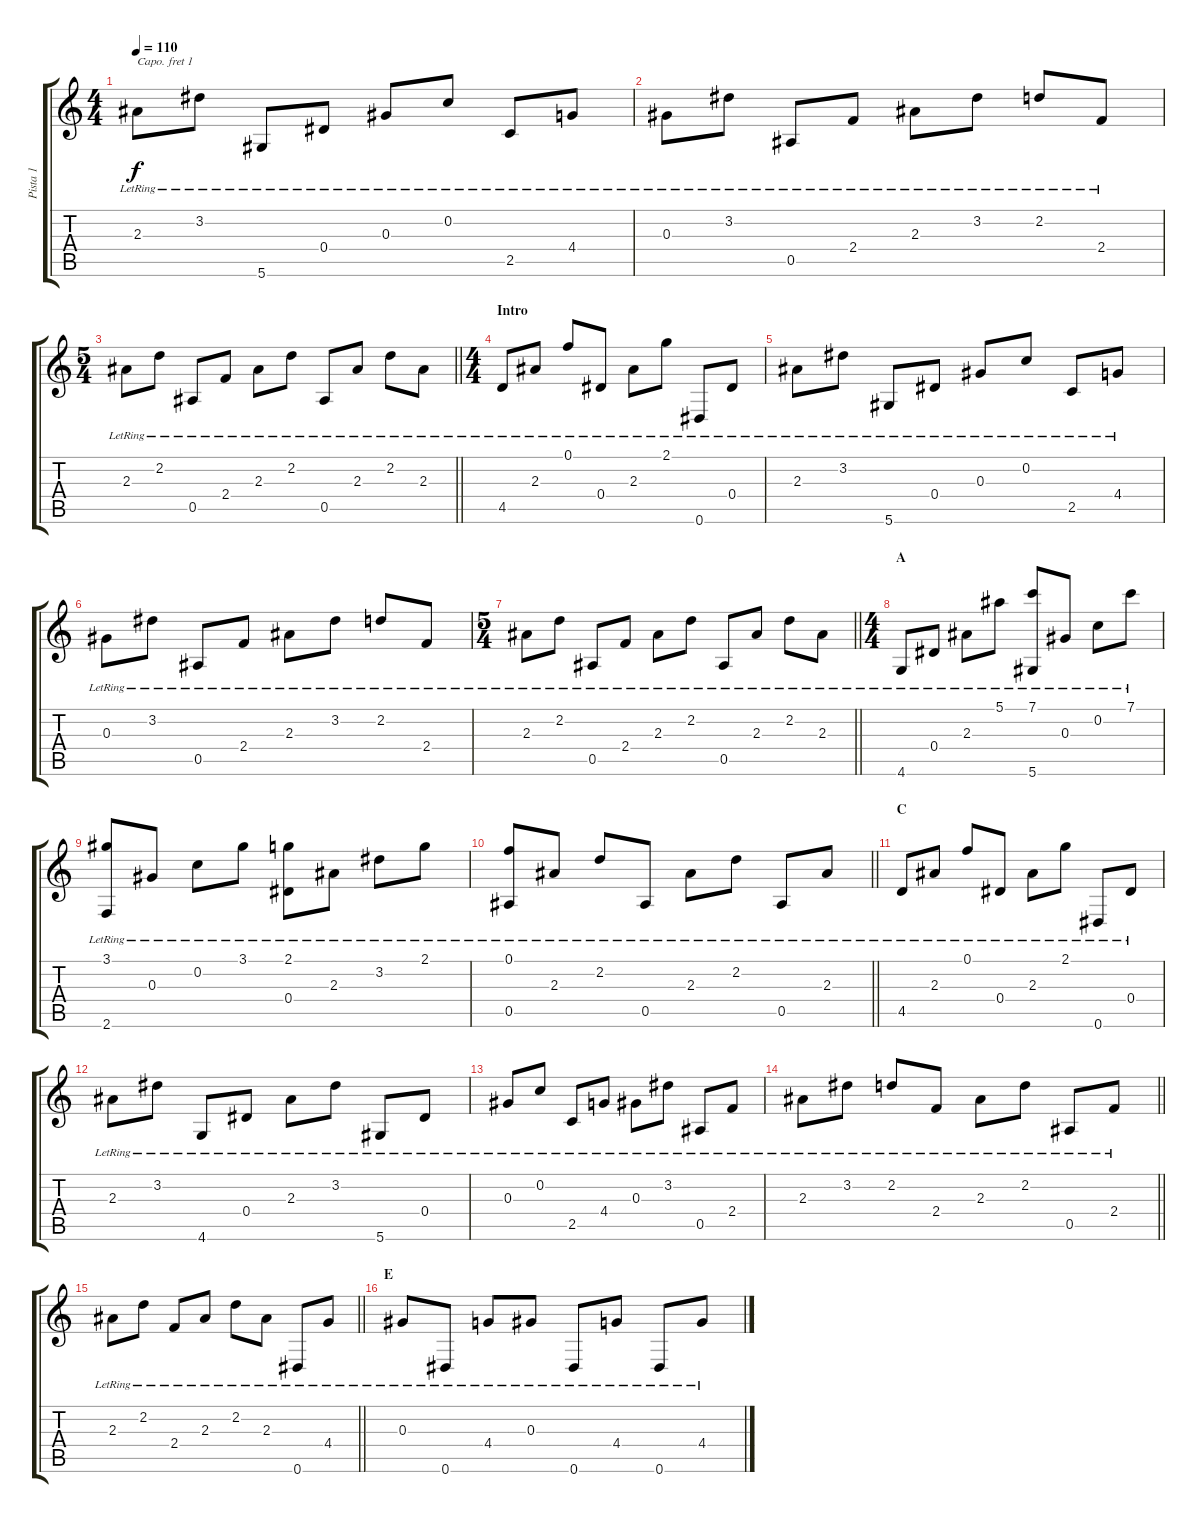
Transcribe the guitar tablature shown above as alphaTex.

\track ("Pista 1" "Pista 1") {instrument acousticguitarsteel}
\staff {score tabs}
\capo 1
\tuning (E4 B3 G3 D3 A2 D2) {hide}
\ts (4 4)
\tempo 110
\clef g2
\ks c
2.3{lr}.8{dy f} 3.2{lr}.8 5.6{lr}.8 0.4{lr}.8 0.3{lr}.8 0.2{lr}.8 2.5{lr}.8 4.4{lr}.8 |
0.3{lr}.8 3.2{lr}.8 0.5{lr}.8 2.4{lr}.8 2.3{lr}.8 3.2{lr}.8 2.2{lr}.8 2.4{lr}.8 |
\ts (5 4)
\barLineRight lightlight
2.3{lr}.8 2.2{lr}.8 0.5{lr}.8 2.4{lr}.8 2.3{lr}.8 2.2{lr}.8 0.5{lr}.8 2.3{lr}.8 2.2{lr}.8 2.3{lr}.8 |
\ts (4 4)
\section ("" "Intro")
4.5{lr}.8 2.3{lr}.8 0.1{lr}.8 0.4{lr}.8 2.3{lr}.8 2.1{lr}.8 0.6{lr}.8 0.4{lr}.8 |
2.3{lr}.8 3.2{lr}.8 5.6{lr}.8 0.4{lr}.8 0.3{lr}.8 0.2{lr}.8 2.5{lr}.8 4.4{lr}.8 |
0.3{lr}.8 3.2{lr}.8 0.5{lr}.8 2.4{lr}.8 2.3{lr}.8 3.2{lr}.8 2.2{lr}.8 2.4{lr}.8 |
\ts (5 4)
\barLineRight lightlight
2.3{lr}.8 2.2{lr}.8 0.5{lr}.8 2.4{lr}.8 2.3{lr}.8 2.2{lr}.8 0.5{lr}.8 2.3{lr}.8 2.2{lr}.8 2.3{lr}.8 |
\ts (4 4)
\section ("" "A")
4.6{lr}.8 0.4{lr}.8 2.3{lr}.8 5.1{lr}.8 (7.1{lr} 5.6{lr}).8 0.3{lr}.8 0.2{lr}.8 7.1{lr}.8 |
(3.1{lr} 2.6{lr}).8 0.3{lr}.8 0.2{lr}.8 3.1{lr}.8 (2.1{lr} 0.4{lr}).8 2.3{lr}.8 3.2{lr}.8 2.1{lr}.8 |
\barLineRight lightlight
(0.1{lr} 0.5{lr}).8 2.3{lr}.8 2.2{lr}.8 0.5{lr}.8 2.3{lr}.8 2.2{lr}.8 0.5{lr}.8 2.3{lr}.8 |
\section ("" "C")
4.5{lr}.8 2.3{lr}.8 0.1{lr}.8 0.4{lr}.8 2.3{lr}.8 2.1{lr}.8 0.6{lr}.8 0.4{lr}.8 |
2.3{lr}.8 3.2{lr}.8 4.6{lr}.8 0.4{lr}.8 2.3{lr}.8 3.2{lr}.8 5.6{lr}.8 0.4{lr}.8 |
0.3{lr}.8 0.2{lr}.8 2.5{lr}.8 4.4{lr}.8 0.3{lr}.8 3.2{lr}.8 0.5{lr}.8 2.4{lr}.8 |
\barLineRight lightlight
2.3{lr}.8 3.2{lr}.8 2.2{lr}.8 2.4{lr}.8 2.3{lr}.8 2.2{lr}.8 0.5{lr}.8 2.4{lr}.8 |
\section ("" "")
\barLineRight lightlight
2.3{lr}.8 2.2{lr}.8 2.4{lr}.8 2.3{lr}.8 2.2{lr}.8 2.3{lr}.8 0.6{lr}.8 4.4{lr}.8 |
\section ("" "E")
0.3{lr}.8 0.6{lr}.8 4.4{lr}.8 0.3{lr}.8 0.6{lr}.8 4.4{lr}.8 0.6{lr}.8 4.4{lr}.8
